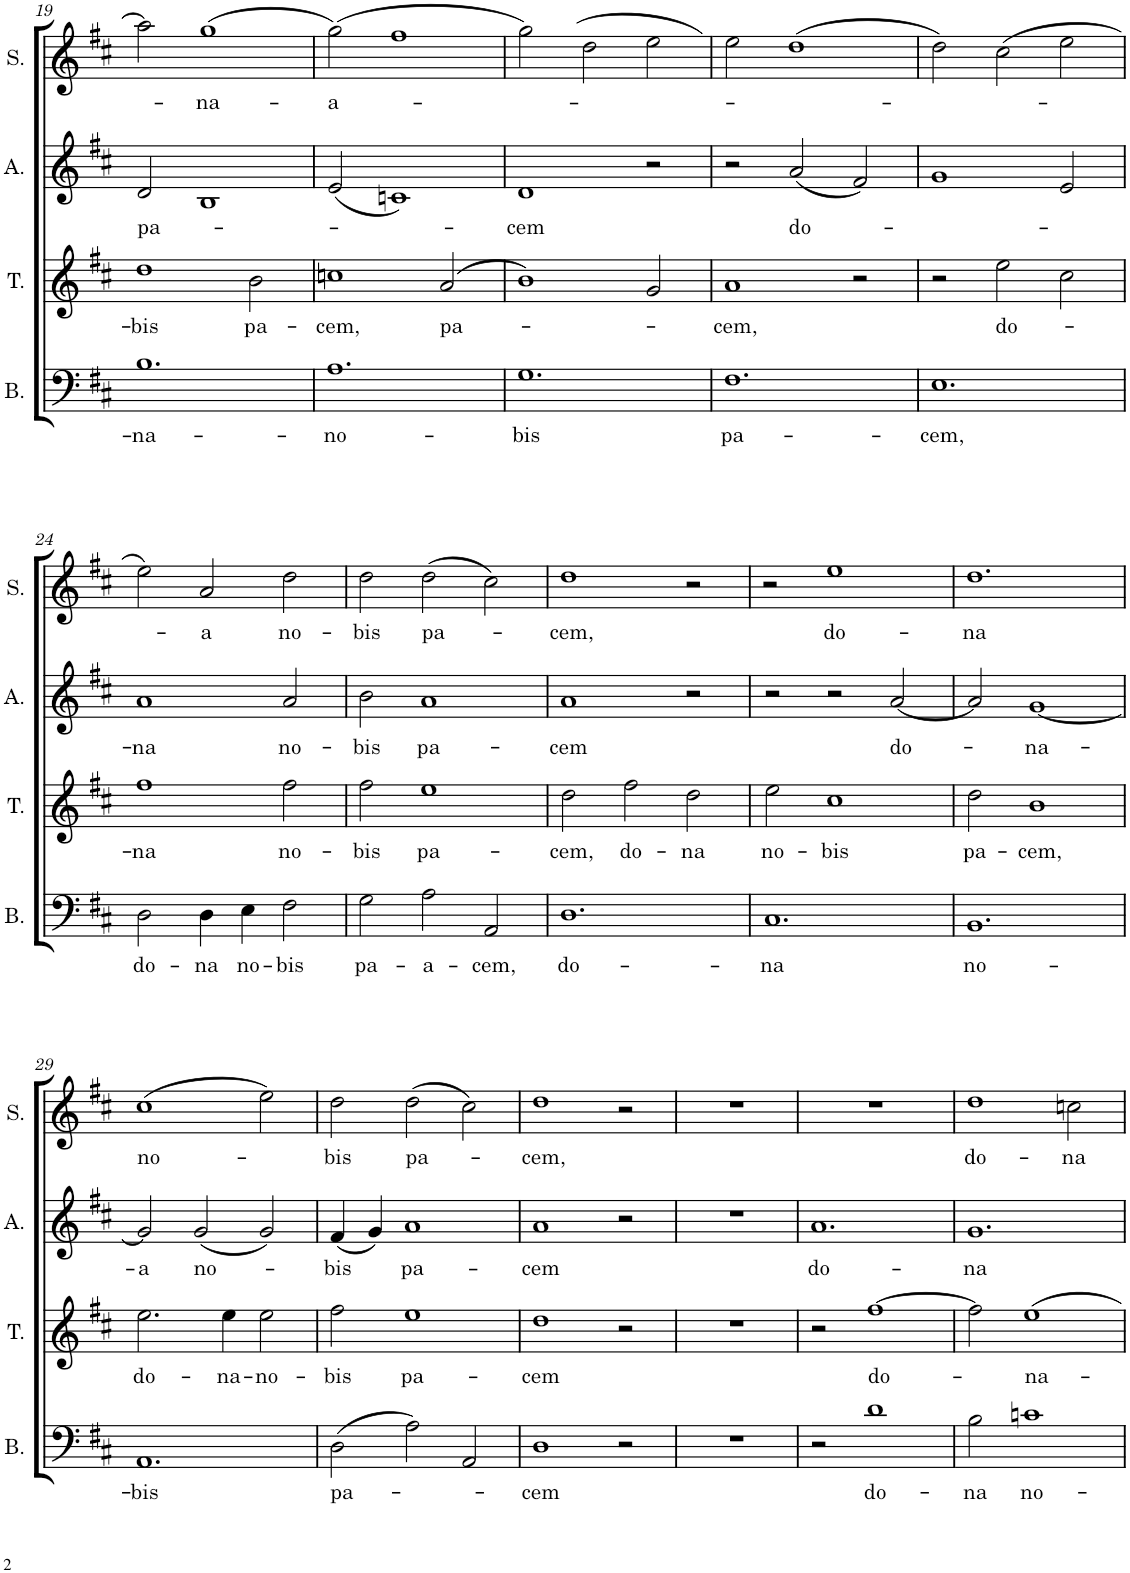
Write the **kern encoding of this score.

**kern	**text	**kern	**text	**kern	**text	**kern	**text
*part4	*part4	*part3	*part3	*part2	*part2	*part1	*part1
*staff4	*staff4	*staff3	*staff3	*staff2	*staff2	*staff1	*staff1
*I"Basse	*	*I"Ténor	*	*I"Alto	*	*I"Soprano	*
*I'B.	*	*I'T.	*	*I'A.	*	*I'S.	*
!!LO:PB:g=z
*clefF4	*	*clefG2	*	*clefG2	*	*clefG2	*
*k[f#c#]	*	*k[f#c#]	*	*k[f#c#]	*	*k[f#c#]	*
*M3/2	*	*M3/2	*	*M3/2	*	*M3/2	*
=19	=19	=19	=19	=19	=19	=19	=19
!	!LO:LY:b	!	!LO:LY:b	!	!LO:LY:b	!	!
1.B	-na-	1dd	-bis	2d/	pa-	2aa\]	.
!	!	!	!	!	!	!	!LO:LY:b
.	.	.	.	1B	.	(1gg	-na-
!	!	!	!LO:LY:b	!	!	!	!
.	.	2b\	pa-	.	.	.	.
=20	=20	=20	=20	=20	=20	=20	=20
!	!LO:LY:b	!	!LO:LY:b	!	!	!	!LO:LY:b
1.A	no-	1ccn	-cem,	(2e/	.	(2gg\)	-a-
.	.	.	.	1cn)	.	1ff#	.
!	!	!	!LO:LY:b	!	!	!	!
.	.	(2a/	pa-	.	.	.	.
=21	=21	=21	=21	=21	=21	=21	=21
!	!LO:LY:b	!	!	!	!LO:LY:b	!	!
1.G	-bis	1b)	.	1d	-cem	(2gg\)	.
.	.	.	.	.	.	2dd\	.
.	.	2g/	.	2r	.	2ee\)	.
=22	=22	=22	=22	=22	=22	=22	=22
!	!LO:LY:b	!	!LO:LY:b	!	!	!	!
1.F#	pa-	1a	-cem,	2r	.	2ee\	.
!	!	!	!	!	!LO:LY:b	!	!
.	.	.	.	(2a/	do-	(1dd	.
.	.	2r	.	2f#/)	.	.	.
=23	=23	=23	=23	=23	=23	=23	=23
!	!LO:LY:b	!	!	!	!	!	!
1.E	-cem,	2r	.	1g	.	2dd\)	.
!	!	!	!LO:LY:b	!	!	!	!
.	.	2ee\	do-	.	.	(2cc#\	.
.	.	2cc#\	.	2e/	.	2ee\	.
!!LO:LB:g=z
=24	=24	=24	=24	=24	=24	=24	=24
!	!LO:LY:b	!	!LO:LY:b	!	!LO:LY:b	!	!
2D\	do-	1ff#	-na	1a	-na	2ee\)	.
!	!LO:LY:b	!	!	!	!	!	!LO:LY:b
4D\	-na	.	.	.	.	2a/	-a
!	!LO:LY:b	!	!	!	!	!	!
4E\	-no-	.	.	.	.	.	.
!	!LO:LY:b	!	!LO:LY:b	!	!LO:LY:b	!	!LO:LY:b
2F#\	-bis	2ff#\	no-	2a/	no-	2dd\	no-
=25	=25	=25	=25	=25	=25	=25	=25
!	!LO:LY:b	!	!LO:LY:b	!	!LO:LY:b	!	!LO:LY:b
2G\	pa-	2ff#\	-bis	2b\	-bis	2dd\	-bis
!	!LO:LY:b	!	!LO:LY:b	!	!LO:LY:b	!	!LO:LY:b
2A\	-a-	1ee	-pa-	1a	pa-	(2dd\	pa-
!	!LO:LY:b	!	!	!	!	!	!
2AA/	-cem,	.	.	.	.	2cc#\)	.
=26	=26	=26	=26	=26	=26	=26	=26
!	!LO:LY:b	!	!LO:LY:b	!	!LO:LY:b	!	!LO:LY:b
1.D	do-	2dd\	-cem,	1a	-cem	1dd	-cem,
!	!	!	!LO:LY:b	!	!	!	!
.	.	2ff#\	do-	.	.	.	.
!	!	!	!LO:LY:b	!	!	!	!
.	.	2dd\	-na	2r	.	2r	.
=27	=27	=27	=27	=27	=27	=27	=27
!	!LO:LY:b	!	!LO:LY:b	!	!	!	!
1.C#	-na	2ee\	no-	2r	.	2r	.
!	!	!	!LO:LY:b	!	!	!	!LO:LY:b
.	.	1cc#	-bis	2r	.	1ee	do-
!	!	!	!	!	!LO:LY:b	!	!
.	.	.	.	[2a/	do-	.	.
=28	=28	=28	=28	=28	=28	=28	=28
!	!LO:LY:b	!	!LO:LY:b	!	!	!	!LO:LY:b
1.BB	no-	2dd\	pa-	2a/]	.	1.dd	-na
!	!	!	!LO:LY:b	!	!LO:LY:b	!	!
.	.	1b	-cem,	[1g	-na-	.	.
!!LO:LB:g=z
=29	=29	=29	=29	=29	=29	=29	=29
!	!LO:LY:b	!	!LO:LY:b	!	!LO:LY:b	!	!LO:LY:b
1.AA	-bis	2.ee\	do-	2g/]	-a	(1cc#	no-
!	!	!	!	!	!LO:LY:b	!	!
.	.	.	.	(2g/	no-	.	.
!	!	!	!LO:LY:b	!	!	!	!
.	.	4ee\	na-	.	.	.	.
!	!	!	!LO:LY:b	!	!	!	!
.	.	2ee\	-no-	2g/)	.	2ee\)	.
=30	=30	=30	=30	=30	=30	=30	=30
!	!LO:LY:b	!	!LO:LY:b	!	!LO:LY:b	!	!LO:LY:b
(2D\	pa-	2ff#\	-bis	(4f#/	-bis	2dd\	-bis
.	.	.	.	4g/)	.	.	.
!	!	!	!LO:LY:b	!	!LO:LY:b	!	!LO:LY:b
2A\)	.	1ee	-pa-	1a	-pa-	(2dd\	pa-
2AA/	.	.	.	.	.	2cc#\)	.
=31	=31	=31	=31	=31	=31	=31	=31
!	!LO:LY:b	!	!LO:LY:b	!	!LO:LY:b	!	!LO:LY:b
1D	-cem	1dd	-cem	1a	-cem	1dd	-cem,
2r	.	2r	.	2r	.	2r	.
=32	=32	=32	=32	=32	=32	=32	=32
1.r	.	1.r	.	1.r	.	1.r	.
=33	=33	=33	=33	=33	=33	=33	=33
!	!	!	!	!	!LO:LY:b	!	!
2r	.	2r	.	1.a	do-	1.r	.
!	!LO:LY:b	!	!LO:LY:b	!	!	!	!
1d	do-	[1ff#	do-	.	.	.	.
=34	=34	=34	=34	=34	=34	=34	=34
!	!LO:LY:b	!	!	!	!LO:LY:b	!	!LO:LY:b
2B\	-na	2ff#\]	.	1.g	-na	1dd	do-
!	!LO:LY:b	!	!LO:LY:b	!	!	!	!
1cn	no-	1ee	-na-	.	.	.	.
!	!	!	!	!	!	!	!LO:LY:b
.	.	.	.	.	.	2ccn\	-na
=	=	=	=	=	=	=	=
*-	*-	*-	*-	*-	*-	*-	*-
